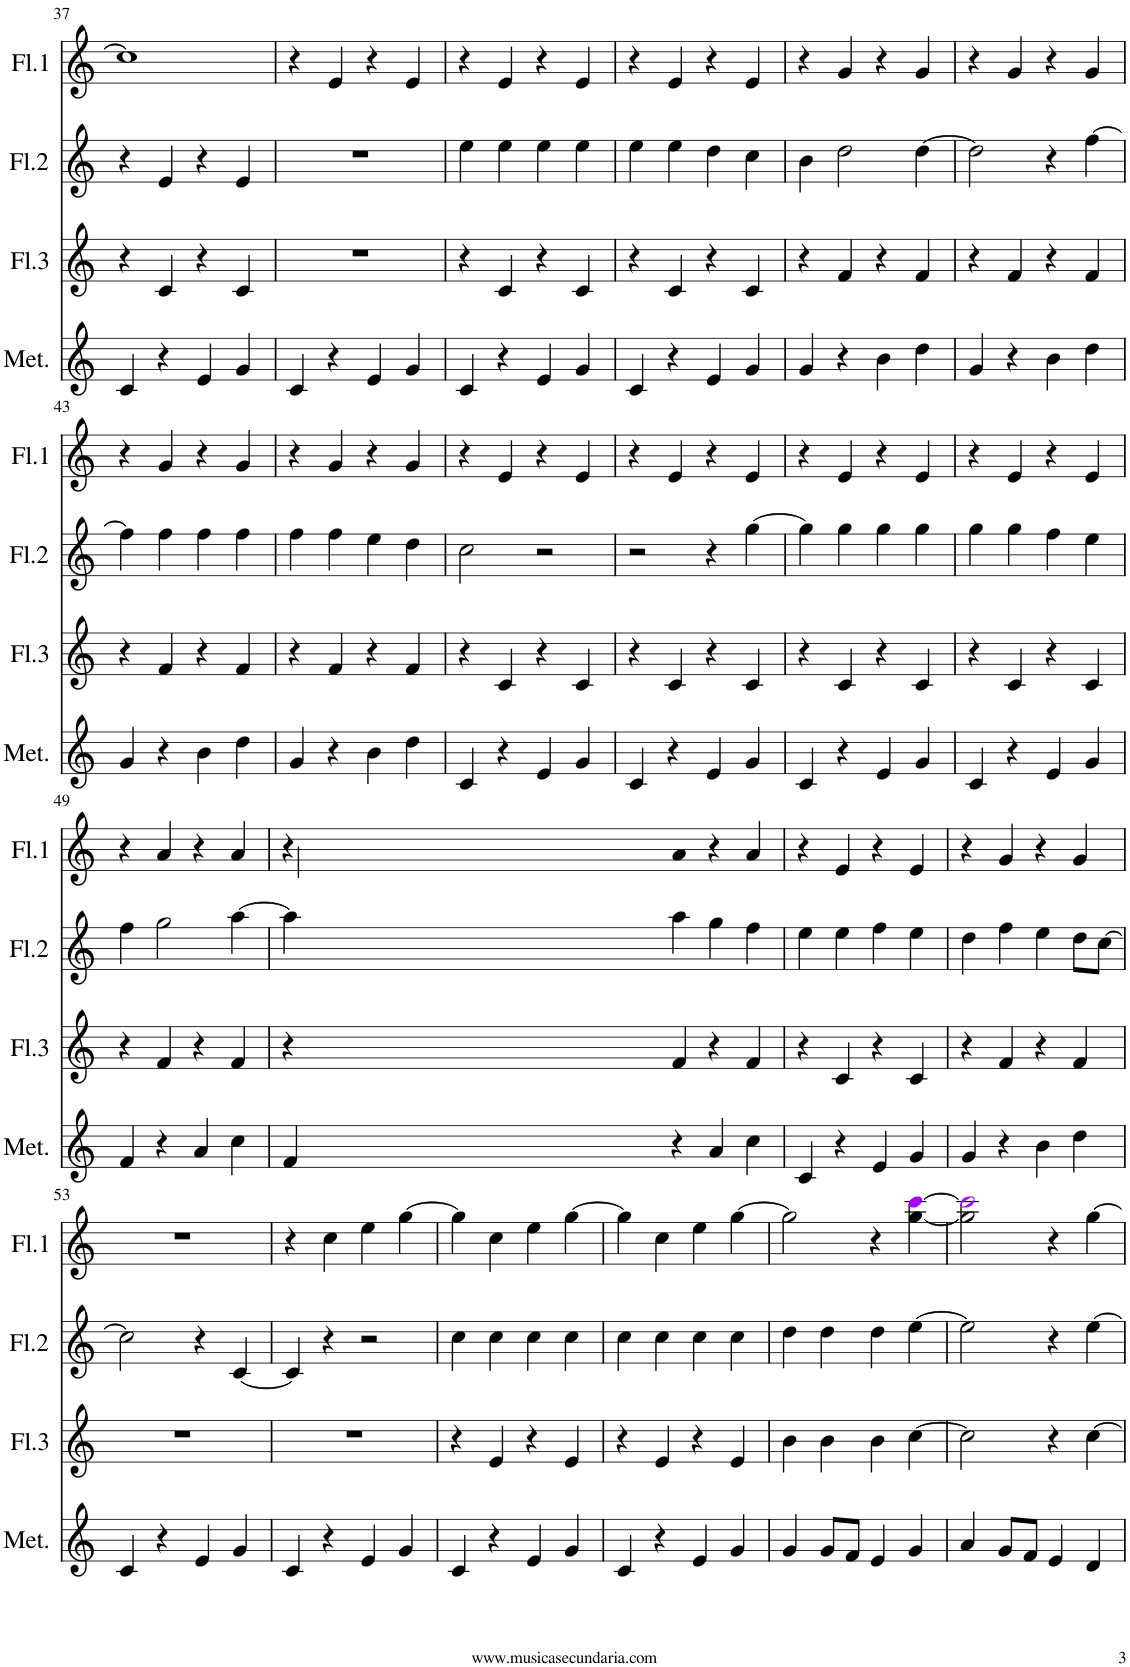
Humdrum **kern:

**kern	**kern	**kern	**kern
*part4	*part3	*part2	*part1
*staff4	*staff3	*staff2	*staff1
*I"Met/Fl/Xil.B	*I"Flauta 3	*I"Flauta 2	*I"Flauta 1
*I'Met.	*I'Fl.3	*I'Fl.2	*I'Fl.1
!!LO:PB:g=z
*clefG2	*clefG2	*clefG2	*clefG2
*k[]	*k[]	*k[]	*k[]
*M4/4	*M4/4	*M4/4	*M4/4
*met(c|)	*met(c|)	*met(c|)	*met(c|)
=37	=37	=37	=37
4c/	4r	4r	1cc]
4r	4c/	4e/	.
4e/	4r	4r	.
4g/	4c/	4e/	.
=38	=38	=38	=38
4c/	1r	1r	4r
4r	.	.	4e/
4e/	.	.	4r
4g/	.	.	4e/
=39	=39	=39	=39
4c/	4r	4ee\	4r
4r	4c/	4ee\	4e/
4e/	4r	4ee\	4r
4g/	4c/	4ee\	4e/
=40	=40	=40	=40
4c/	4r	4ee\	4r
4r	4c/	4ee\	4e/
4e/	4r	4dd\	4r
4g/	4c/	4cc\	4e/
=41	=41	=41	=41
4g/	4r	4b\	4r
4r	4f/	2dd\	4g/
4b\	4r	.	4r
4dd\	4f/	[4dd\	4g/
=42	=42	=42	=42
4g/	4r	2dd\]	4r
4r	4f/	.	4g/
4b\	4r	4r	4r
4dd\	4f/	[4ff\	4g/
!!LO:LB:g=z
=43	=43	=43	=43
4g/	4r	4ff\]	4r
4r	4f/	4ff\	4g/
4b\	4r	4ff\	4r
4dd\	4f/	4ff\	4g/
=44	=44	=44	=44
4g/	4r	4ff\	4r
4r	4f/	4ff\	4g/
4b\	4r	4ee\	4r
4dd\	4f/	4dd\	4g/
=45	=45	=45	=45
4c/	4r	2cc\	4r
4r	4c/	.	4e/
4e/	4r	2r	4r
4g/	4c/	.	4e/
=46	=46	=46	=46
4c/	4r	2r	4r
4r	4c/	.	4e/
4e/	4r	4r	4r
4g/	4c/	[4gg\	4e/
=47	=47	=47	=47
4c/	4r	4gg\]	4r
4r	4c/	4gg\	4e/
4e/	4r	4gg\	4r
4g/	4c/	4gg\	4e/
=48	=48	=48	=48
4c/	4r	4gg\	4r
4r	4c/	4gg\	4e/
4e/	4r	4ff\	4r
4g/	4c/	4ee\	4e/
!!LO:LB:g=z
=49	=49	=49	=49
4f/	4r	4ff\	4r
4r	4f/	2gg\	4a/
4a/	4r	.	4r
4cc\	4f/	[4aa\	4a/
=50	=50	=50	=50
4f/	4r	4aa\]	4r
4r	4f/	4aa\	4a/
4a/	4r	4gg\	4r
4cc\	4f/	4ff\	4a/
=51	=51	=51	=51
4c/	4r	4ee\	4r
4r	4c/	4ee\	4e/
4e/	4r	4ff\	4r
4g/	4c/	4ee\	4e/
=52	=52	=52	=52
4g/	4r	4dd\	4r
4r	4f/	4ff\	4g/
4b\	4r	4ee\	4r
4dd\	4f/	8dd\L	4g/
.	.	[8cc\J	.
!!LO:LB:g=z
=53	=53	=53	=53
4c/	1r	2cc\]	1r
4r	.	.	.
4e/	.	4r	.
4g/	.	[4c/	.
=54	=54	=54	=54
4c/	1r	4c/]	4r
4r	.	4r	4cc\
4e/	.	2r	4ee\
4g/	.	.	[4gg\
=55	=55	=55	=55
4c/	4r	4cc\	4gg\]
4r	4e/	4cc\	4cc\
4e/	4r	4cc\	4ee\
4g/	4e/	4cc\	[4gg\
=56	=56	=56	=56
4c/	4r	4cc\	4gg\]
4r	4e/	4cc\	4cc\
4e/	4r	4cc\	4ee\
4g/	4e/	4cc\	[4gg\
=57	=57	=57	=57
4g/	4b\	4dd\	2gg\]
8g/L	4b\	4dd\	.
8f/J	.	.	.
4e/	4b\	4dd\	4r
4g/	[4cc\	[4ee\	[4gg\ [4ccci\
=58	=58	=58	=58
4a/	2cc\]	2ee\]	2gg\] 2ccci\]
8g/L	.	.	.
8f/J	.	.	.
4e/	4r	4r	4r
4d/	[4cc\	[4ee\	[4gg\
=	=	=	=
*-	*-	*-	*-
